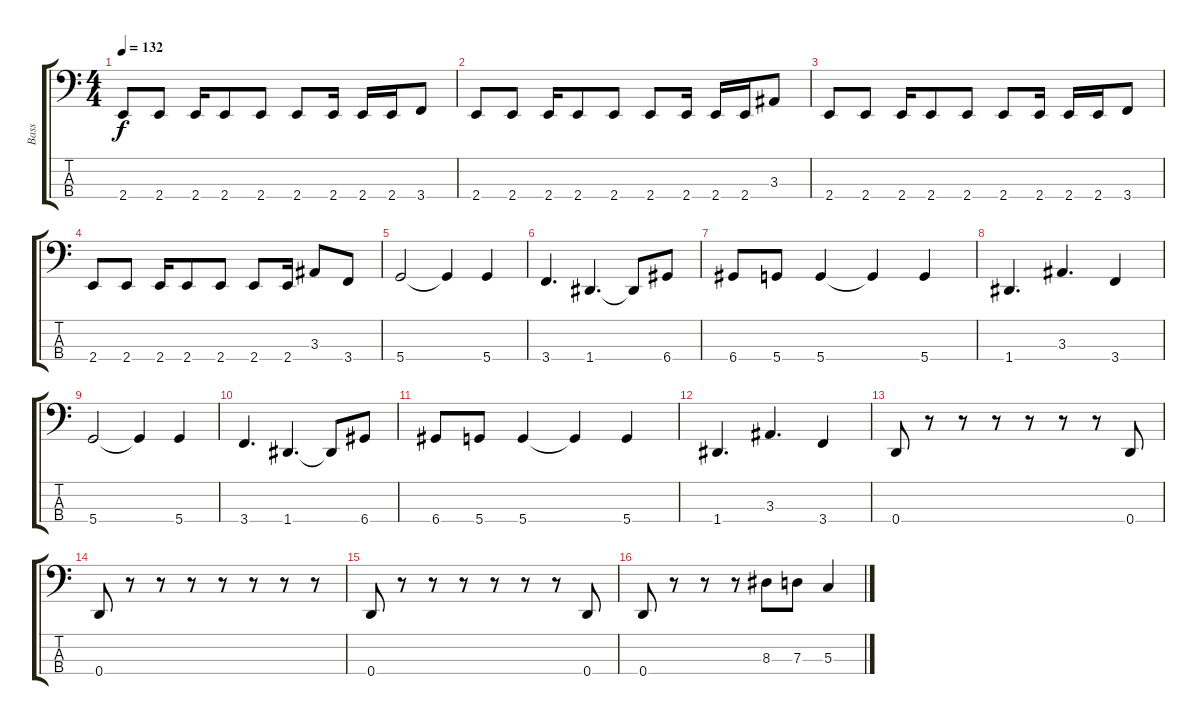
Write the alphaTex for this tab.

\track ("Bass" "Bass") {instrument electricbasspick}
\staff {score tabs}
\tuning (F2 C2 G1 D1) {hide}
\ts (4 4)
\tempo 132
\clef f4
\ks c
2.4.8{dy f} 2.4.8 2.4.16 2.4.8 2.4.8 2.4.8 2.4.16 2.4.16 2.4.16 3.4.8 |
2.4.8 2.4.8 2.4.16 2.4.8 2.4.8 2.4.8 2.4.16 2.4.16 2.4.16 3.3.8 |
2.4.8 2.4.8 2.4.16 2.4.8 2.4.8 2.4.8 2.4.16 2.4.16 2.4.16 3.4.8 |
2.4.8 2.4.8 2.4.16 2.4.8 2.4.8 2.4.8 2.4.16 3.3.8 3.4.8 |
5.4.2 5.4{t}.4 5.4.4 |
3.4.4{d} 1.4.4{d} 1.4{t}.8 6.4.8 |
6.4.8 5.4.8 5.4.4 5.4{t}.4 5.4.4 |
1.4.4{d} 3.3.4{d} 3.4.4 |
5.4.2 5.4{t}.4 5.4.4 |
3.4.4{d} 1.4.4{d} 1.4{t}.8 6.4.8 |
6.4.8 5.4.8 5.4.4 5.4{t}.4 5.4.4 |
1.4.4{d} 3.3.4{d} 3.4.4 |
0.4.8 r.8 r.8 r.8 r.8 r.8 r.8 0.4.8 |
0.4.8 r.8 r.8 r.8 r.8 r.8 r.8 r.8 |
0.4.8 r.8 r.8 r.8 r.8 r.8 r.8 0.4.8 |
0.4.8 r.8 r.8 r.8 8.3.8 7.3.8 5.3.4
